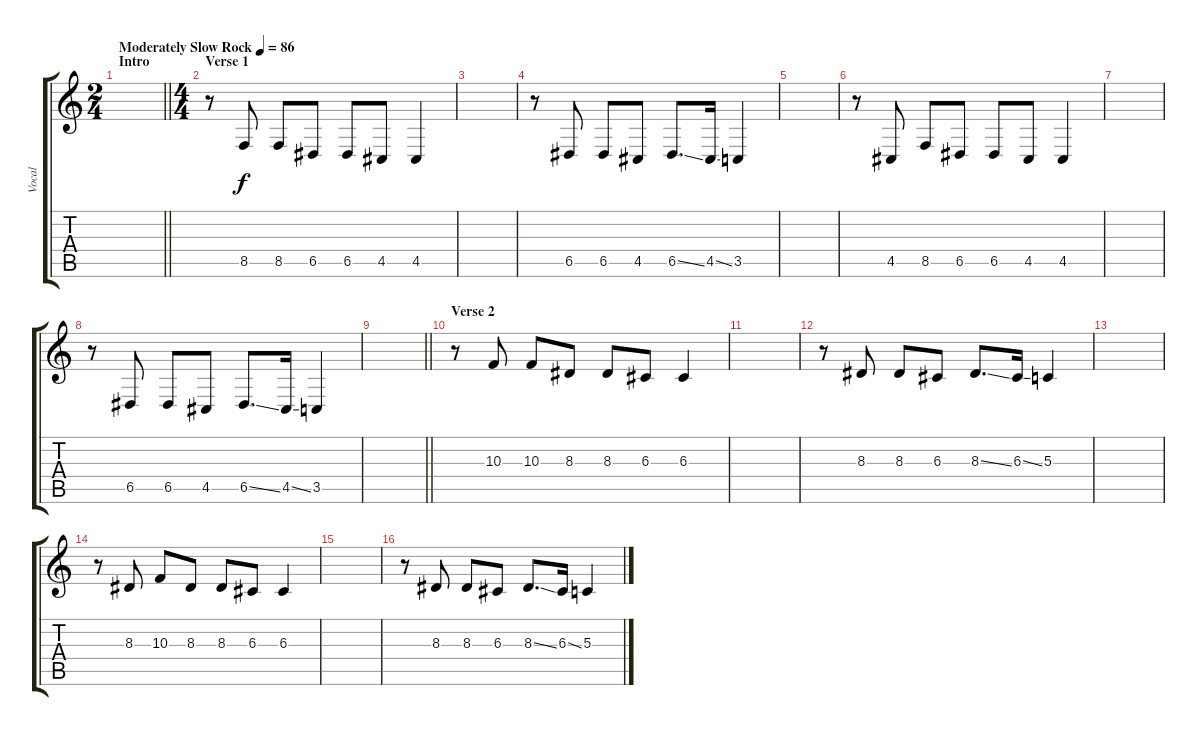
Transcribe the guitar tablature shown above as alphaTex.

\track ("Vocal" "Vocal") {instrument trumpet bank 255}
\staff {score tabs}
\tuning (E4 B3 G3 D3 A2 E2) {hide}
\ts (2 4)
\section ("" "Intro")
\tempo (86 "Moderately Slow Rock")
\clef g2
\barLineRight lightlight
\ks c
|
\ts (4 4)
\section ("" "Verse 1")
r.8 8.5.8 8.5.8 6.5.8 6.5.8 4.5.8 4.5.4 |
|
r.8 6.5.8 6.5.8 4.5.8 6.5{ss}.8{d} 4.5{ss}.16 3.5.4 |
|
r.8 4.5.8 8.5.8 6.5.8 6.5.8 4.5.8 4.5.4 |
|
r.8 6.5.8 6.5.8 4.5.8 6.5{ss}.8{d} 4.5{ss}.16 3.5.4 |
\barLineRight lightlight
|
\section ("" "Verse 2")
r.8 10.3.8 10.3.8 8.3.8 8.3.8 6.3.8 6.3.4 |
|
r.8 8.3.8 8.3.8 6.3.8 8.3{ss}.8{d} 6.3{ss}.16 5.3.4 |
|
r.8 8.3.8 10.3.8 8.3.8 8.3.8 6.3.8 6.3.4 |
|
r.8 8.3.8 8.3.8 6.3.8 8.3{ss}.8{d} 6.3{ss}.16 5.3.4
